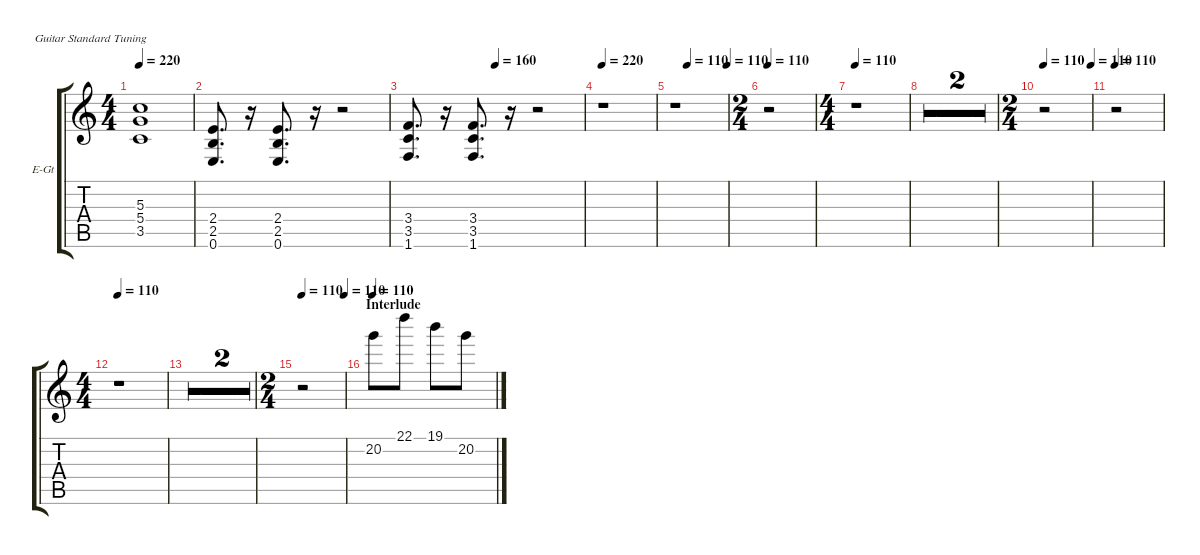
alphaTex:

\hideDynamics
\bracketExtendMode groupsimilarinstruments
\firstSystemTrackNameOrientation horizontal
\otherSystemsTrackNameOrientation horizontal
\track ("James Hetfield" "E-Gt") {multiBarRest instrument distortionguitar}
\staff {score tabs}
\tuning (E4 B3 G3 D3 A2 E2)
\ts (4 4)
\tempo 220
\clef g2
\ks c
(5.3{t} 5.4{t} 3.5{t}).1{dy f} |
(2.4 2.5 0.6).8{d dy fff} r.16 (2.4 2.5 0.6).8{d} r.16 r.2 |
\tempo (160 0.5)
(3.4 3.5 1.6).8{d} r.16 (3.4 3.5 1.6).8{d} r.16 r.2 |
\tempo 220
r.1 |
\tempo (110 0.25)
\tempo (110 1)
r.1 |
\ts (2 4)
\tempo 110
r.2 |
\ts (4 4)
\tempo 110
r.1 |
\tempo 110
r.1 |
\tempo 110
r.1 |
\ts (2 4)
\tempo 110
\tempo (110 1)
r.2 |
\tempo 110
r.2 |
\ts (4 4)
\tempo 110
r.1 |
\tempo 110
r.1 |
\tempo 110
r.1 |
\ts (2 4)
\tempo 110
\tempo (110 1)
r.2 |
\section ("" "Interlude")
\tempo 110
20.2.8{dy f} 22.1.8 19.1.8 20.2.8
